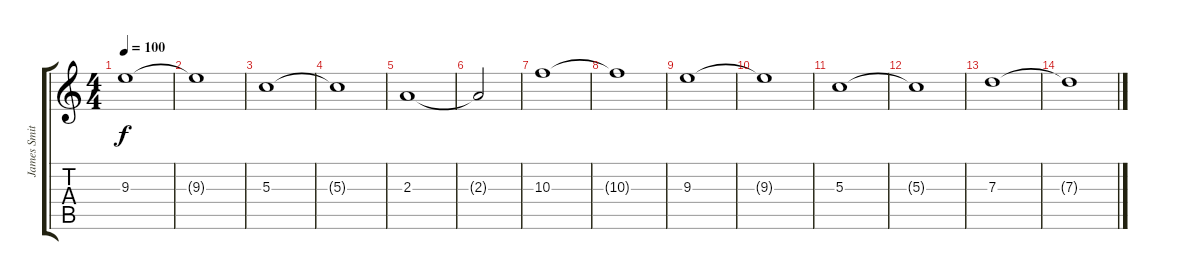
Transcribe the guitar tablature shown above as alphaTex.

\track ("James Smith (2)" "James Smit") {instrument distortionguitar}
\staff {score tabs}
\tuning (E4 B3 G3 D3 A2 D2) {hide}
\ts (4 4)
\tempo 100
\clef g2
\ks c
9.3.1{dy f} |
9.3{t}.1 |
5.3.1 |
5.3{t}.1 |
2.3.1 |
2.3{t}.2 |
10.3.1 |
10.3{t}.1 |
9.3.1 |
9.3{t}.1 |
5.3.1 |
5.3{t}.1 |
7.3.1 |
7.3{t}.1
